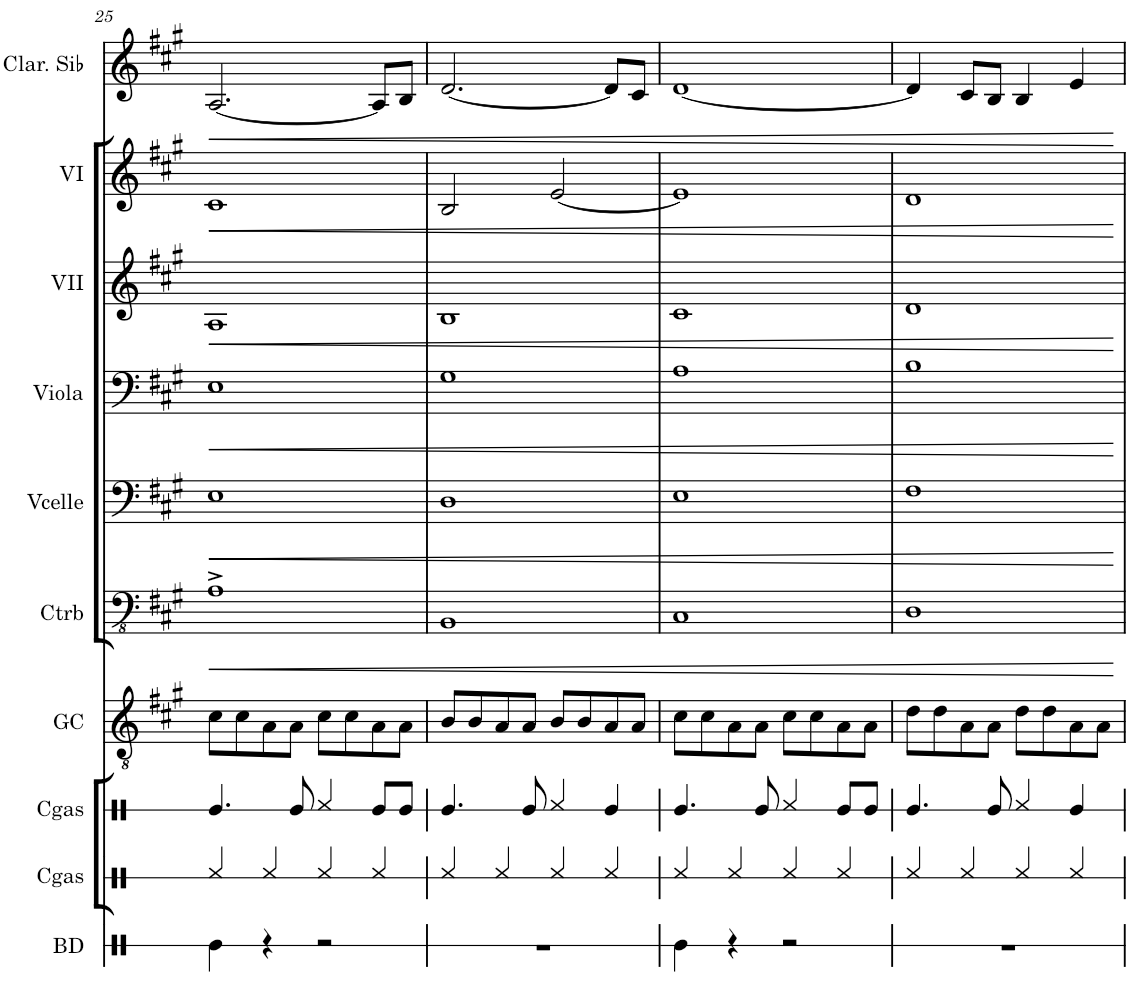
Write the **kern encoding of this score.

**kern	**kern	**dynam	**kern	**dynam	**kern	**dynam	**kern	**dynam	**kern	**dynam	**kern	**dynam
*part7	*part6	*part6	*part5	*part5	*part4	*part4	*part3	*part3	*part2	*part2	*part1	*part1
*staff7	*staff6	*staff6	*staff5	*staff5	*staff4	*staff4	*staff3	*staff3	*staff2	*staff2	*staff1	*staff1
*I"Classical Guitar	*I"Contrabass	*	*I"Violoncello	*	*I"Viola	*	*I"Violin II	*	*I"Violin I	*	*I"Clarinette en Sib	*
*	*I'Ctrb	*	*	*	*I'Viola	*	*I'VII	*	*I'VI	*	*I'Clar. Sib	*
!!LO:PB:g=z
*clefGv2	*clefFv4	*	*clefF4	*	*clefF4	*	*clefG2	*	*clefG2	*	*clefG2	*
*	*ITrd7c12	*	*	*	*	*	*	*	*	*	*ITrd1c2	*
*k[f#c#g#]	*k[f#c#g#]	*	*k[f#c#g#]	*	*k[f#c#g#]	*	*k[f#c#g#]	*	*k[f#c#g#]	*	*k[f#c#g#]	*
*M4/4	*M4/4	*	*M4/4	*	*M4/4	*	*M4/4	*	*M4/4	*	*M4/4	*
=25	=25	=25	=25	=25	=25	=25	=25	=25	=25	=25	=25	=25
!	!	!LO:HP:b	!	!LO:HP:b	!	!LO:HP:b	!	!LO:HP:b	!	!LO:HP:b	!	!LO:HP:b
8c#\L	1AA^	<	1E	<	1E	<	1A	<	1c#	<	[2.A/	<
8c#\	.	.	.	.	.	.	.	.	.	.	.	.
8A\	.	.	.	.	.	.	.	.	.	.	.	.
8A\J	.	.	.	.	.	.	.	.	.	.	.	.
8c#\L	.	.	.	.	.	.	.	.	.	.	.	.
8c#\	.	.	.	.	.	.	.	.	.	.	.	.
8A\	.	.	.	.	.	.	.	.	.	.	8A/L]	.
8A\J	.	.	.	.	.	.	.	.	.	.	8B/J	.
=26	=26	=26	=26	=26	=26	=26	=26	=26	=26	=26	=26	=26
8B/L	1BBB	.	1D	.	1G#	.	1B	.	2B/	.	[2.d/	.
8B/	.	.	.	.	.	.	.	.	.	.	.	.
8A/	.	.	.	.	.	.	.	.	.	.	.	.
8A/J	.	.	.	.	.	.	.	.	.	.	.	.
8B/L	.	.	.	.	.	.	.	.	[2e/	.	.	.
8B/	.	.	.	.	.	.	.	.	.	.	.	.
8A/	.	.	.	.	.	.	.	.	.	.	8d/L]	.
8A/J	.	.	.	.	.	.	.	.	.	.	8c#/J	.
=27	=27	=27	=27	=27	=27	=27	=27	=27	=27	=27	=27	=27
8c#\L	1CC#	.	1E	.	1A	.	1c#	.	1e]	.	[1d	.
8c#\	.	.	.	.	.	.	.	.	.	.	.	.
8A\	.	.	.	.	.	.	.	.	.	.	.	.
8A\J	.	.	.	.	.	.	.	.	.	.	.	.
8c#\L	.	.	.	.	.	.	.	.	.	.	.	.
8c#\	.	.	.	.	.	.	.	.	.	.	.	.
8A\	.	.	.	.	.	.	.	.	.	.	.	.
8A\J	.	.	.	.	.	.	.	.	.	.	.	.
=28	=28	=28	=28	=28	=28	=28	=28	=28	=28	=28	=28	=28
8d\L	1DD	.	1F#	.	1B	.	1d	.	1d	.	4d/]	.
8d\	.	.	.	.	.	.	.	.	.	.	.	.
8A\	.	.	.	.	.	.	.	.	.	.	8c#/L	.
8A\J	.	.	.	.	.	.	.	.	.	.	8B/J	.
8d\L	.	.	.	.	.	.	.	.	.	.	4B/	.
8d\	.	.	.	.	.	.	.	.	.	.	.	.
8A\	.	.	.	.	.	.	.	.	.	.	4e/	.
8A\J	.	.	.	.	.	.	.	.	.	.	.	.
.	.	[	.	[	.	[	.	[	.	[	.	[
=	=	=	=	=	=	=	=	=	=	=	=	=
*-	*-	*-	*-	*-	*-	*-	*-	*-	*-	*-	*-	*-
